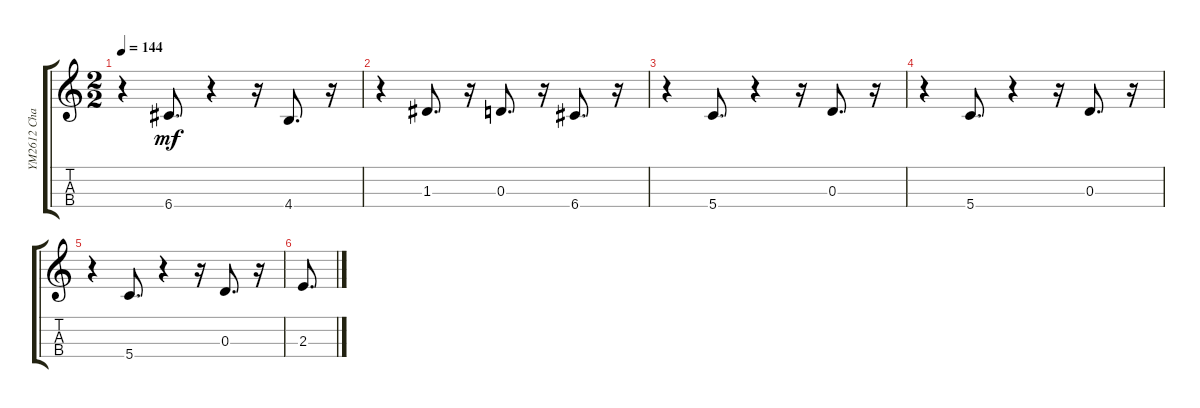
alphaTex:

\track ("YM2612 Channel 2" "YM2612 Cha") {instrument acousticgrandpiano}
\staff {score tabs}
\tuning (E5 A4 D4 G3) {hide}
\ts (2 2)
\tempo 144
\clef g2
\ks c
r.4{dy mf} 6.4.8{d} r.4 r.16 4.4.8{d} r.16 |
r.4 1.3.8{d} r.16 0.3.8{d} r.16 6.4.8{d} r.16 |
r.4 5.4.8{d} r.4 r.16 0.3.8{d} r.16 |
r.4 5.4.8{d} r.4 r.16 0.3.8{d} r.16 |
r.4 5.4.8{d} r.4 r.16 0.3.8{d} r.16 |
2.3.8{d}
